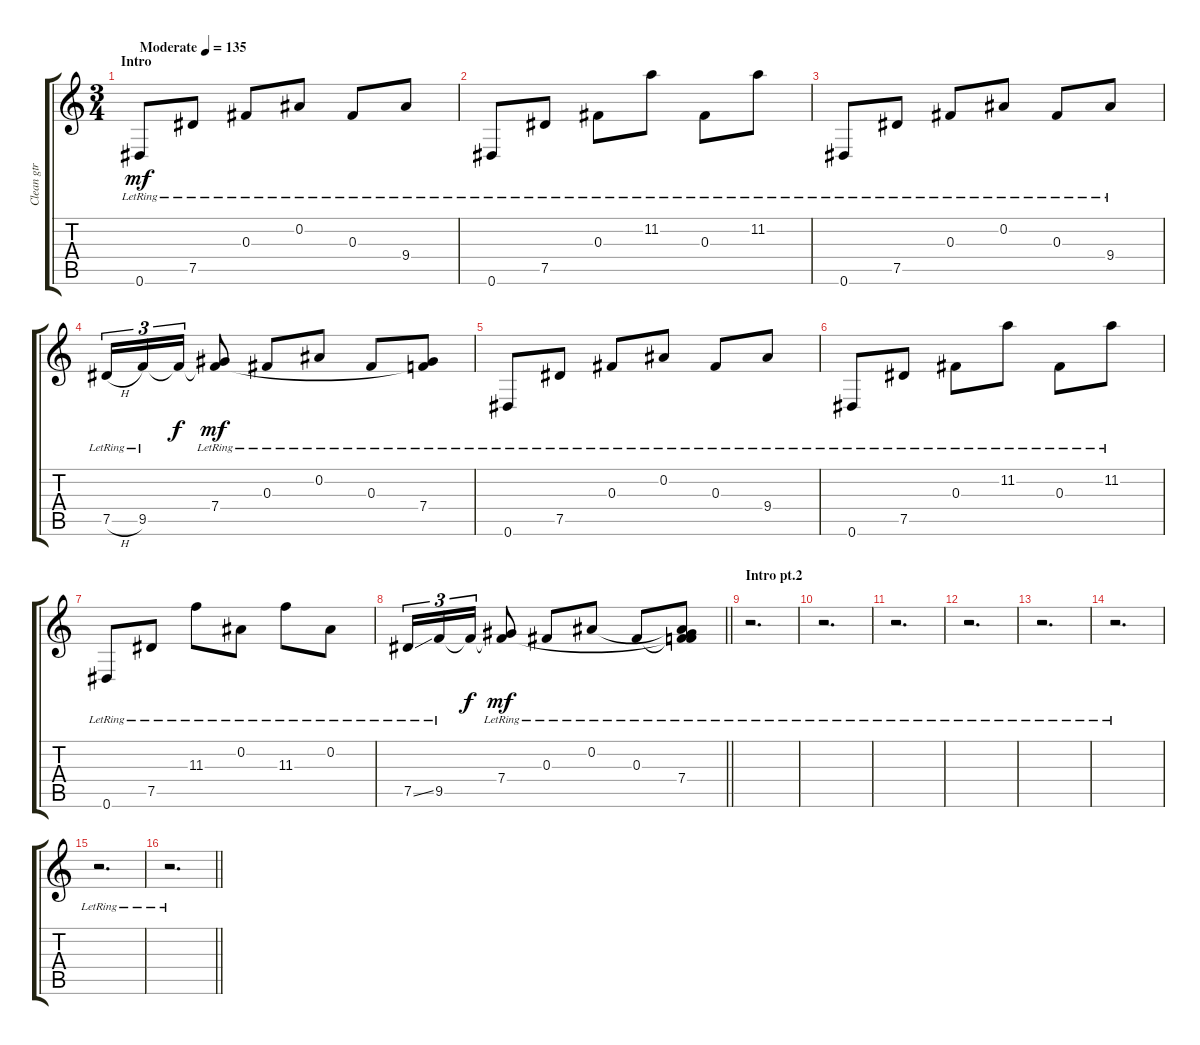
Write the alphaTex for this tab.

\track ("Clean gtr" "Clean gtr") {instrument electricguitarjazz}
\staff {score tabs}
\tuning (Eb4 Bb3 Gb3 Db3 Ab2 Eb2) {hide}
\ts (3 4)
\section ("" "Intro")
\tempo (135 "Moderate")
\clef g2
\ks c
0.6{lr}.8{dy mf instrument electricguitarjazz} 7.5{lr}.8 0.3{lr}.8 0.2{lr}.8 0.3{lr}.8 9.4{lr}.8 |
0.6{lr}.8 7.5{lr}.8 0.3{lr}.8 11.2{lr}.8 0.3{lr}.8 11.2{lr}.8 |
0.6{lr}.8 7.5{lr}.8 0.3{lr}.8 0.2{lr}.8 0.3{lr}.8 9.4{lr}.8 |
7.5{h lr}.16{tu (3 2)} 9.5{lr}.16{tu (3 2)} 9.5{t}.16{tu (3 2) dy f} (7.4{lr} 9.5{t}).8{dy mf} 0.3{lr}.8 0.2{lr}.8 0.3{lr}.8 (7.4{lr} 9.5{t}).8 |
0.6{lr}.8 7.5{lr}.8 0.3{lr}.8 0.2{lr}.8 0.3{lr}.8 9.4{lr}.8 |
0.6{lr}.8 7.5{lr}.8 0.3{lr}.8 11.2{lr}.8 0.3{lr}.8 11.2{lr}.8 |
0.6{lr}.8 7.5{lr}.8 11.3{lr}.8 0.2{lr}.8 11.3{lr}.8 0.2{lr}.8 |
\barLineRight lightlight
7.5{ss lr}.16{tu (3 2)} 9.5{lr}.16{tu (3 2)} 9.5{t}.16{tu (3 2) dy f} (7.4{lr} 9.5{t}).8{dy mf} 0.3{lr}.8 0.2{lr}.8 0.3{lr}.8 (0.2{t} 0.3{t} 7.4{lr} 9.5{t}).8 |
\section ("" "Intro pt.2")
r.2{d} |
r.2{d} |
r.2{d} |
r.2{d} |
r.2{d} |
r.2{d} |
r.2{d} |
\barLineRight lightlight
r.2{d}
